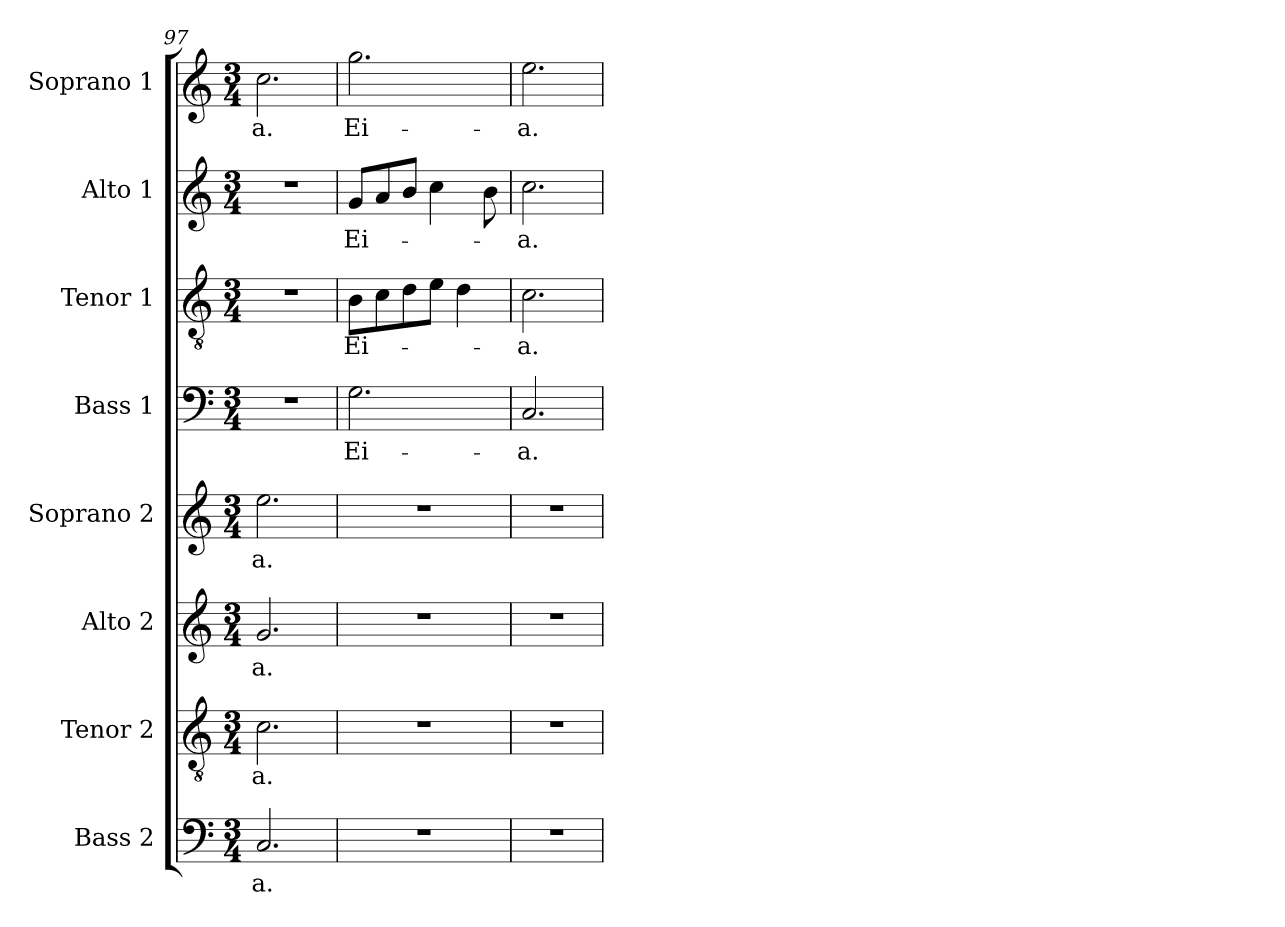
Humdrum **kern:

**kern	**text	**kern	**text	**kern	**text	**kern	**text	**kern	**text	**kern	**text	**kern	**text	**kern	**text
*part8	*part8	*part7	*part7	*part6	*part6	*part5	*part5	*part4	*part4	*part3	*part3	*part2	*part2	*part1	*part1
*staff8	*staff8	*staff7	*staff7	*staff6	*staff6	*staff5	*staff5	*staff4	*staff4	*staff3	*staff3	*staff2	*staff2	*staff1	*staff1
*I"Bass 2	*	*I"Tenor 2	*	*I"Alto 2	*	*I"Soprano 2	*	*I"Bass 1	*	*I"Tenor 1	*	*I"Alto 1	*	*I"Soprano 1	*
*I'B2	*	*I'T2	*	*I'A2	*	*I'S2	*	*I'B1	*	*I'T1	*	*I'A1	*	*I'S1	*
*clefF4	*	*clefGv2	*	*clefG2	*	*clefG2	*	*clefF4	*	*clefGv2	*	*clefG2	*	*clefG2	*
*	*	*ITrd7c12	*	*	*	*	*	*	*	*ITrd7c12	*	*	*	*	*
*k[]	*	*k[]	*	*k[]	*	*k[]	*	*k[]	*	*k[]	*	*k[]	*	*k[]	*
*C:	*	*C:	*	*C:	*	*C:	*	*C:	*	*C:	*	*C:	*	*C:	*
*M3/4	*	*M3/4	*	*M3/4	*	*M3/4	*	*M3/4	*	*M3/4	*	*M3/4	*	*M3/4	*
=97	=97	=97	=97	=97	=97	=97	=97	=97	=97	=97	=97	=97	=97	=97	=97
!	!LO:LY:b:color=#000000	!	!	!	!	!	!	!	!	!	!	!	!	!	!
!	!	!	!LO:LY:b:color=#000000	!	!	!	!	!	!	!	!	!	!	!	!
!	!	!	!	!	!LO:LY:b:color=#000000	!	!	!	!	!	!	!	!	!	!
!	!	!	!	!	!	!	!LO:LY:b:color=#000000	!LO:N:vis=1	!	!LO:N:vis=1	!	!LO:N:vis=1	!	!	!
!	!	!	!	!	!	!	!	!	!	!	!	!	!	!	!LO:LY:b:color=#000000
2.Ci/	-a.	2.Ci\	-a.	2.gi/	-a.	2.eei\	-a.	2.r	.	2.r	.	2.r	.	2.cci\	-a.
=98	=98	=98	=98	=98	=98	=98	=98	=98	=98	=98	=98	=98	=98	=98	=98
!LO:N:vis=1	!	!LO:N:vis=1	!	!LO:N:vis=1	!	!LO:N:vis=1	!	!	!	!	!	!	!	!	!
!	!	!	!	!	!	!	!	!	!LO:LY:b:color=#000000	!	!	!	!	!	!
!	!	!	!	!	!	!	!	!	!	!	!LO:LY:b:color=#000000	!	!	!	!
!	!	!	!	!	!	!	!	!	!	!	!	!	!LO:LY:b:color=#000000	!	!
!	!	!	!	!	!	!	!	!	!	!	!	!	!	!	!LO:LY:b:color=#000000
2.r	.	2.r	.	2.r	.	2.r	.	2.Gi\	Ei-	8BBi\L	Ei-	8gi/L	Ei-	2.ggi\	Ei-
.	.	.	.	.	.	.	.	.	.	8Ci\	.	8ai/	.	.	.
.	.	.	.	.	.	.	.	.	.	8Di\	.	8bi/J	.	.	.
.	.	.	.	.	.	.	.	.	.	8Ei\J	.	4cci\	.	.	.
.	.	.	.	.	.	.	.	.	.	4Di\	.	.	.	.	.
.	.	.	.	.	.	.	.	.	.	.	.	8bi\	.	.	.
=99	=99	=99	=99	=99	=99	=99	=99	=99	=99	=99	=99	=99	=99	=99	=99
!LO:N:vis=1	!	!LO:N:vis=1	!	!LO:N:vis=1	!	!LO:N:vis=1	!	!	!	!	!	!	!	!	!
!	!	!	!	!	!	!	!	!	!LO:LY:b:color=#000000	!	!	!	!	!	!
!	!	!	!	!	!	!	!	!	!	!	!LO:LY:b:color=#000000	!	!	!	!
!	!	!	!	!	!	!	!	!	!	!	!	!	!LO:LY:b:color=#000000	!	!
!	!	!	!	!	!	!	!	!	!	!	!	!	!	!	!LO:LY:b:color=#000000
2.r	.	2.r	.	2.r	.	2.r	.	2.Ci/	-a.	2.Ci\	-a.	2.cci\	-a.	2.eei\	-a.
=	=	=	=	=	=	=	=	=	=	=	=	=	=	=	=
*-	*-	*-	*-	*-	*-	*-	*-	*-	*-	*-	*-	*-	*-	*-	*-
